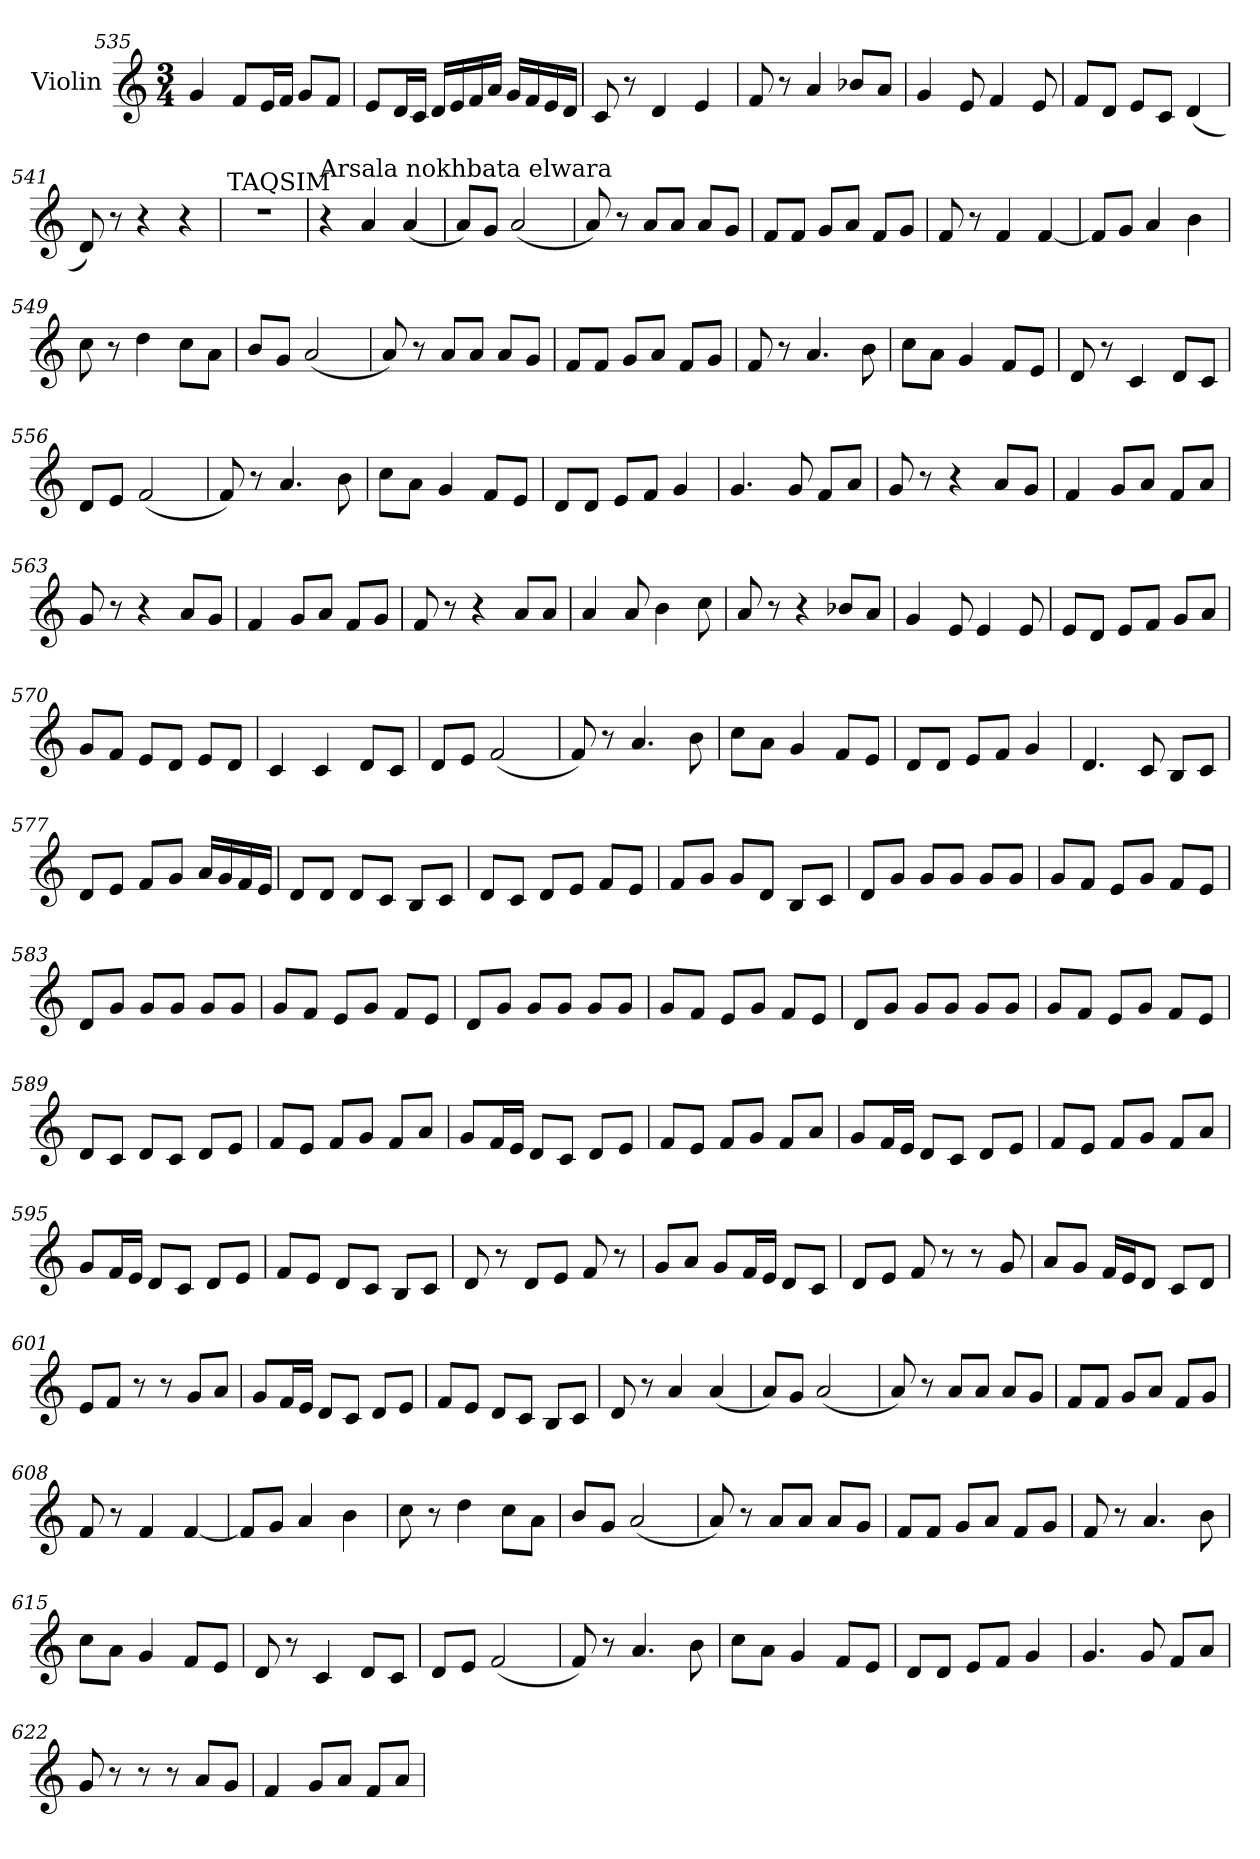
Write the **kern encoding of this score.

**kern
*part1
*staff1
*I"Violin
!!LO:PB:g=z
*clefG2
*k[]
*C:
*M3/4
=535
4g/
8f/L
16e/L
16f/JJ
8g/L
8f/J
=536
8e/L
16d/L
16c/JJ
16d/LL
16e/
16f/
16a/JJ
16g/LL
16f/
16e/
16d/JJ
=537
8c/
8r
4d/
4e/
=538
8f/
8r
4a/
8b-X/L
8a/J
!!LO:PB:g=z
=539
4g/
8e/
4f/
8e/
=540
8f/L
8d/J
8e/L
8c/J
(4d/
!!LO:PB:g=z
=541
8d/)
8r
4r
4r
=542
!LO:TX:a:t=TAQSIM
2.r
=543
*MM60
!LO:TX:a:t=Arsala nokhbata elwara
4r
4a/
(4a/
=544
8a/L)
8g/J
(2a/
=545
8a/)
8r
8a/L
8a/J
8a/L
8g/J
=546
8f/L
8f/J
8g/L
8a/J
8f/L
8g/J
!!LO:PB:g=z
=547
8f/
8r
4f/
[4f/
!!LO:PB:g=z
=548
8f/L]
8g/J
4a/
4b\
=549
8cc\
8r
4dd\
8cc\L
8a\J
=550
8b/L
8g/J
(2a/
=551
8a/)
8r
8a/L
8a/J
8a/L
8g/J
=552
8f/L
8f/J
8g/L
8a/J
8f/L
8g/J
!!LO:PB:g=z
=553
8f/
8r
4.a/
8b\
!!LO:PB:g=z
=554
8cc\L
8a\J
4g/
8f/L
8e/J
=555
8d/
8r
4c/
8d/L
8c/J
=556
8d/L
8e/J
(2f/
=557
8f/)
8r
4.a/
8b\
=558
8cc\L
8a\J
4g/
8f/L
8e/J
!!LO:PB:g=z
=559
8d/L
8d/J
8e/L
8f/J
4g/
=560
4.g/
8g/
8f/L
8a/J
!!LO:PB:g=z
=561
8g/
8r
4r
8a/L
8g/J
=562
4f/
8g/L
8a/J
8f/L
8a/J
=563
8g/
8r
4r
8a/L
8g/J
=564
4f/
8g/L
8a/J
8f/L
8g/J
=565
8f/
8r
4r
8a/L
8a/J
!!LO:PB:g=z
=566
4a/
8a/
4b\
8cc\
!!LO:PB:g=z
=567
8a/
8r
4r
8b-X/L
8a/J
=568
4g/
8e/
4e/
8e/
=569
8e/L
8d/J
8e/L
8f/J
8g/L
8a/J
=570
8g/L
8f/J
8e/L
8d/J
8e/L
8d/J
!!LO:PB:g=z
=571
4c/
4c/
8d/L
8c/J
=572
8d/L
8e/J
(2f/
=573
8f/)
8r
4.a/
8b\
=574
8cc\L
8a\J
4g/
8f/L
8e/J
=575
8d/L
8d/J
8e/L
8f/J
4g/
=576
4.d/
8c/
8B/L
8c/J
!!LO:PB:g=z
=577
8d/L
8e/J
8f/L
8g/J
16a/LL
16g/
16f/
16e/JJ
=578
8d/L
8d/J
8d/L
8c/J
8B/L
8c/J
!!LO:PB:g=z
=579
8d/L
8c/J
8d/L
8e/J
8f/L
8e/J
=580
8f/L
8g/J
8g/L
8d/J
8B/L
8c/J
=581
8d/L
8g/J
8g/L
8g/J
8g/L
8g/J
=582
8g/L
8f/J
8e/L
8g/J
8f/L
8e/J
!!LO:PB:g=z
=583
8d/L
8g/J
8g/L
8g/J
8g/L
8g/J
=584
8g/L
8f/J
8e/L
8g/J
8f/L
8e/J
!!LO:PB:g=z
=585
8d/L
8g/J
8g/L
8g/J
8g/L
8g/J
=586
8g/L
8f/J
8e/L
8g/J
8f/L
8e/J
=587
8d/L
8g/J
8g/L
8g/J
8g/L
8g/J
=588
8g/L
8f/J
8e/L
8g/J
8f/L
8e/J
!!LO:PB:g=z
=589
8d/L
8c/J
8d/L
8c/J
8d/L
8e/J
=590
8f/L
8e/J
8f/L
8g/J
8f/L
8a/J
!!LO:PB:g=z
=591
8g/L
16f/L
16e/JJ
8d/L
8c/J
8d/L
8e/J
=592
8f/L
8e/J
8f/L
8g/J
8f/L
8a/J
=593
8g/L
16f/L
16e/JJ
8d/L
8c/J
8d/L
8e/J
=594
8f/L
8e/J
8f/L
8g/J
8f/L
8a/J
!!LO:PB:g=z
=595
8g/L
16f/L
16e/JJ
8d/L
8c/J
8d/L
8e/J
=596
8f/L
8e/J
8d/L
8c/J
8B/L
8c/J
!!LO:PB:g=z
=597
8d/
8r
8d/L
8e/J
8f/
8r
=598
8g/L
8a/J
8g/L
16f/L
16e/JJ
8d/L
8c/J
=599
8d/L
8e/J
8f/
8r
8r
8g/
=600
8a/L
8g/J
16f/LL
16e/J
8d/J
8c/L
8d/J
!!LO:PB:g=z
=601
8e/L
8f/J
8r
8r
8g/L
8a/J
=602
8g/L
16f/L
16e/JJ
8d/L
8c/J
8d/L
8e/J
!!LO:PB:g=z
=603
8f/L
8e/J
8d/L
8c/J
8B/L
8c/J
=604
8d/
8r
4a/
(4a/
=605
8a/L)
8g/J
(2a/
=606
8a/)
8r
8a/L
8a/J
8a/L
8g/J
!!LO:PB:g=z
=607
8f/L
8f/J
8g/L
8a/J
8f/L
8g/J
=608
8f/
8r
4f/
[4f/
!!LO:PB:g=z
=609
8f/L]
8g/J
4a/
4b\
=610
8cc\
8r
4dd\
8cc\L
8a\J
=611
8b/L
8g/J
(2a/
=612
8a/)
8r
8a/L
8a/J
8a/L
8g/J
=613
8f/L
8f/J
8g/L
8a/J
8f/L
8g/J
!!LO:PB:g=z
=614
8f/
8r
4.a/
8b\
=615
8cc\L
8a\J
4g/
8f/L
8e/J
!!LO:PB:g=z
=616
8d/
8r
4c/
8d/L
8c/J
=617
8d/L
8e/J
(2f/
=618
8f/)
8r
4.a/
8b\
=619
8cc\L
8a\J
4g/
8f/L
8e/J
=620
8d/L
8d/J
8e/L
8f/J
4g/
!!LO:PB:g=z
=621
4.g/
8g/
8f/L
8a/J
=622
8g/
8r
8r
8r
8a/L
8g/J
=623
4f/
8g/L
8a/J
8f/L
8a/J
=
*-
